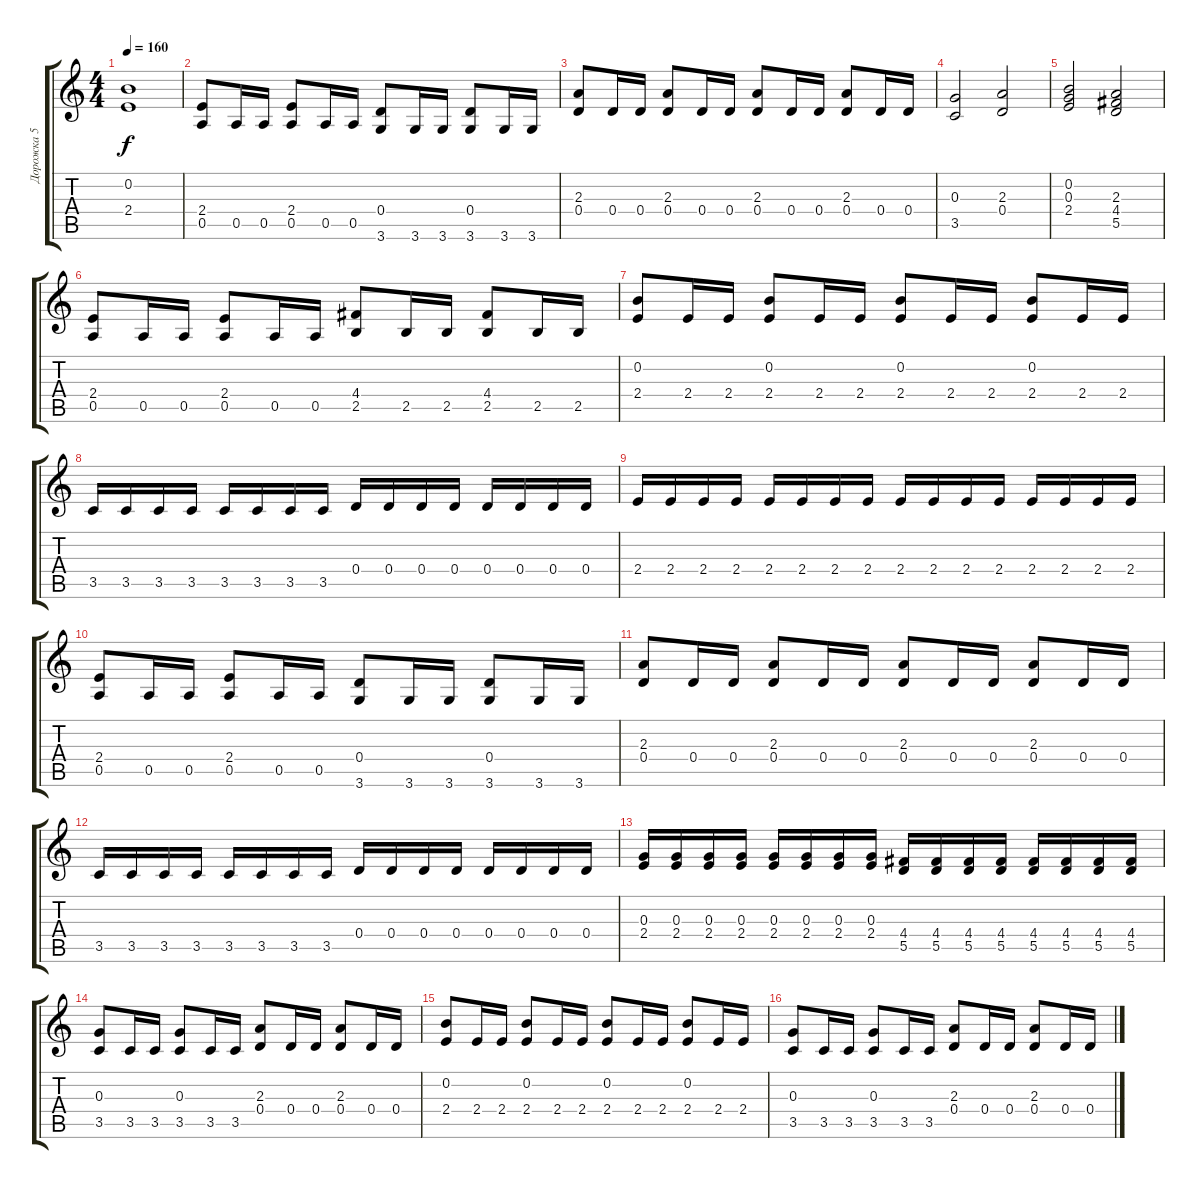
\track ("Дорожка 5" "Дорожка 5") {instrument distortionguitar}
\staff {score tabs}
\tuning (E4 B3 G3 D3 A2 E2) {hide}
\ts (4 4)
\tempo 160
\clef g2
\ks c
(0.2 2.4).1{dy f} |
(2.4 0.5).8 0.5.16 0.5.16 (2.4 0.5).8 0.5.16 0.5.16 (0.4 3.6).8 3.6.16 3.6.16 (0.4 3.6).8 3.6.16 3.6.16 |
(2.3 0.4).8 0.4.16 0.4.16 (2.3 0.4).8 0.4.16 0.4.16 (2.3 0.4).8 0.4.16 0.4.16 (2.3 0.4).8 0.4.16 0.4.16 |
(0.3 3.5).2 (2.3 0.4).2 |
(0.2 0.3 2.4).2 (2.3 4.4 5.5).2 |
(2.4 0.5).8 0.5.16 0.5.16 (2.4 0.5).8 0.5.16 0.5.16 (4.4 2.5).8 2.5.16 2.5.16 (4.4 2.5).8 2.5.16 2.5.16 |
(0.2 2.4).8 2.4.16 2.4.16 (0.2 2.4).8 2.4.16 2.4.16 (0.2 2.4).8 2.4.16 2.4.16 (0.2 2.4).8 2.4.16 2.4.16 |
3.5.16 3.5.16 3.5.16 3.5.16 3.5.16 3.5.16 3.5.16 3.5.16 0.4.16 0.4.16 0.4.16 0.4.16 0.4.16 0.4.16 0.4.16 0.4.16 |
2.4.16 2.4.16 2.4.16 2.4.16 2.4.16 2.4.16 2.4.16 2.4.16 2.4.16 2.4.16 2.4.16 2.4.16 2.4.16 2.4.16 2.4.16 2.4.16 |
(2.4 0.5).8 0.5.16 0.5.16 (2.4 0.5).8 0.5.16 0.5.16 (0.4 3.6).8 3.6.16 3.6.16 (0.4 3.6).8 3.6.16 3.6.16 |
(2.3 0.4).8 0.4.16 0.4.16 (2.3 0.4).8 0.4.16 0.4.16 (2.3 0.4).8 0.4.16 0.4.16 (2.3 0.4).8 0.4.16 0.4.16 |
3.5.16 3.5.16 3.5.16 3.5.16 3.5.16 3.5.16 3.5.16 3.5.16 0.4.16 0.4.16 0.4.16 0.4.16 0.4.16 0.4.16 0.4.16 0.4.16 |
(0.3 2.4).16 (0.3 2.4).16 (0.3 2.4).16 (0.3 2.4).16 (0.3 2.4).16 (0.3 2.4).16 (0.3 2.4).16 (0.3 2.4).16 (4.4 5.5).16 (4.4 5.5).16 (4.4 5.5).16 (4.4 5.5).16 (4.4 5.5).16 (4.4 5.5).16 (4.4 5.5).16 (4.4 5.5).16 |
(0.3 3.5).8 3.5.16 3.5.16 (0.3 3.5).8 3.5.16 3.5.16 (2.3 0.4).8 0.4.16 0.4.16 (2.3 0.4).8 0.4.16 0.4.16 |
(0.2 2.4).8 2.4.16 2.4.16 (0.2 2.4).8 2.4.16 2.4.16 (0.2 2.4).8 2.4.16 2.4.16 (0.2 2.4).8 2.4.16 2.4.16 |
(0.3 3.5).8 3.5.16 3.5.16 (0.3 3.5).8 3.5.16 3.5.16 (2.3 0.4).8 0.4.16 0.4.16 (2.3 0.4).8 0.4.16 0.4.16
